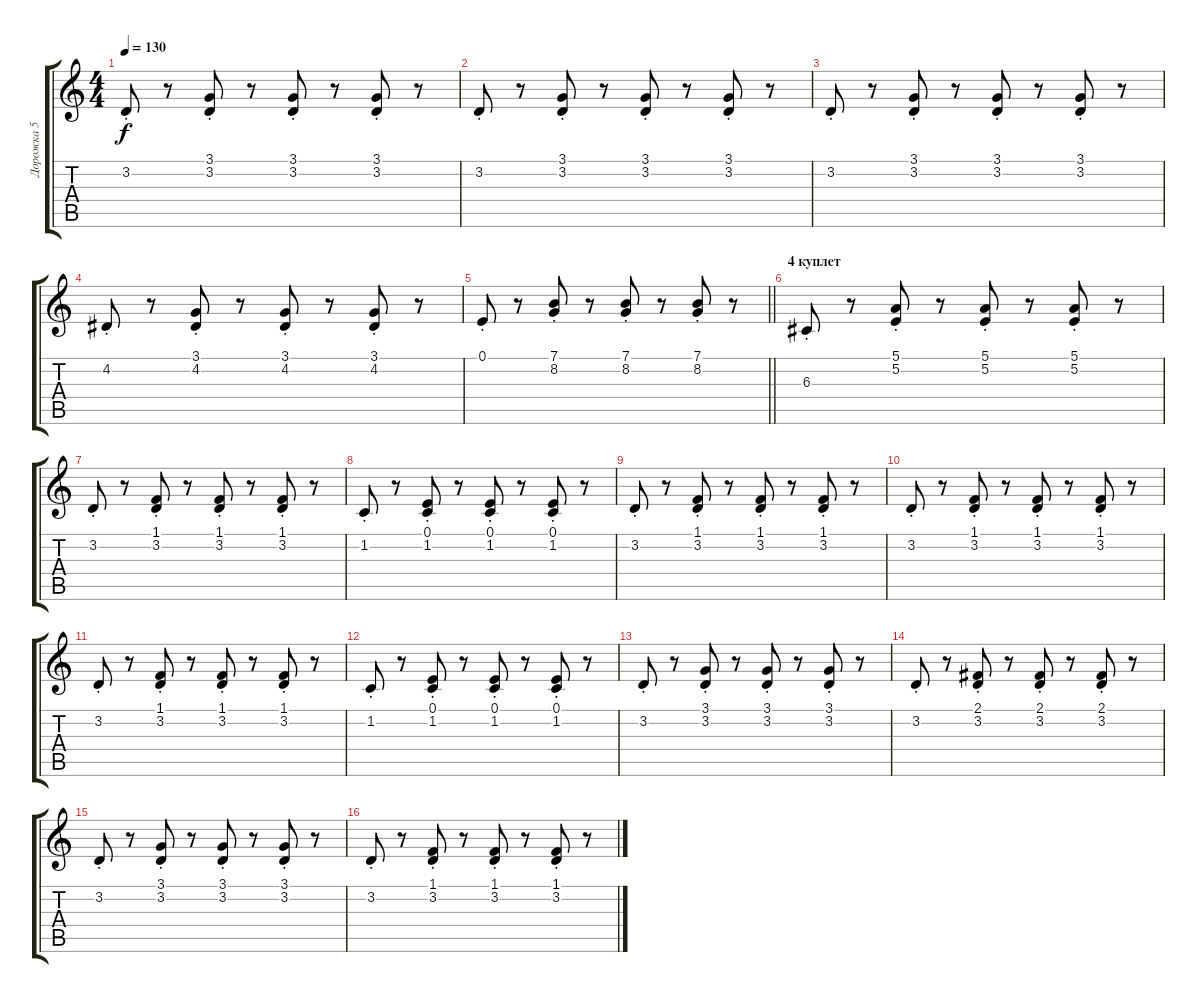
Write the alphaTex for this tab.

\track ("Дорожка 5" "Дорожка 5") {instrument pad4choir}
\staff {score tabs}
\tuning (E4 B3 G3 D3 A2 D2) {hide}
\ts (4 4)
\tempo 130
\clef g2
\ks c
3.2{st}.8{dy f} r.8 (3.1{st} 3.2{st}).8 r.8 (3.1{st} 3.2{st}).8 r.8 (3.1{st} 3.2{st}).8 r.8 |
3.2{st}.8 r.8 (3.1{st} 3.2{st}).8 r.8 (3.1{st} 3.2{st}).8 r.8 (3.1{st} 3.2{st}).8 r.8 |
3.2{st}.8 r.8 (3.1{st} 3.2{st}).8 r.8 (3.1{st} 3.2{st}).8 r.8 (3.1{st} 3.2{st}).8 r.8 |
4.2{st}.8 r.8 (3.1{st} 4.2{st}).8 r.8 (3.1{st} 4.2{st}).8 r.8 (3.1{st} 4.2{st}).8 r.8 |
\barLineRight lightlight
0.1{st}.8 r.8 (7.1{st} 8.2{st}).8 r.8 (7.1{st} 8.2{st}).8 r.8 (7.1{st} 8.2{st}).8 r.8 |
\section ("" "4 куплет")
6.3{st}.8 r.8 (5.1{st} 5.2{st}).8 r.8 (5.1{st} 5.2{st}).8 r.8 (5.1{st} 5.2{st}).8 r.8 |
3.2{st}.8 r.8 (1.1{st} 3.2{st}).8 r.8 (1.1{st} 3.2{st}).8 r.8 (1.1{st} 3.2{st}).8 r.8 |
1.2{st}.8 r.8 (0.1{st} 1.2{st}).8 r.8 (0.1{st} 1.2{st}).8 r.8 (0.1{st} 1.2{st}).8 r.8 |
3.2{st}.8 r.8 (1.1{st} 3.2{st}).8 r.8 (1.1{st} 3.2{st}).8 r.8 (1.1{st} 3.2{st}).8 r.8 |
3.2{st}.8 r.8 (1.1{st} 3.2{st}).8 r.8 (1.1{st} 3.2{st}).8 r.8 (1.1{st} 3.2{st}).8 r.8 |
3.2{st}.8 r.8 (1.1{st} 3.2{st}).8 r.8 (1.1{st} 3.2{st}).8 r.8 (1.1{st} 3.2{st}).8 r.8 |
1.2{st}.8 r.8 (0.1{st} 1.2{st}).8 r.8 (0.1{st} 1.2{st}).8 r.8 (0.1{st} 1.2{st}).8 r.8 |
3.2{st}.8 r.8 (3.1{st} 3.2{st}).8 r.8 (3.1{st} 3.2{st}).8 r.8 (3.1{st} 3.2{st}).8 r.8 |
3.2{st}.8 r.8 (2.1{st} 3.2{st}).8 r.8 (2.1{st} 3.2{st}).8 r.8 (2.1{st} 3.2{st}).8 r.8 |
3.2{st}.8 r.8 (3.1{st} 3.2{st}).8 r.8 (3.1{st} 3.2{st}).8 r.8 (3.1{st} 3.2{st}).8 r.8 |
3.2{st}.8 r.8 (1.1{st} 3.2{st}).8 r.8 (1.1{st} 3.2{st}).8 r.8 (1.1{st} 3.2{st}).8 r.8
